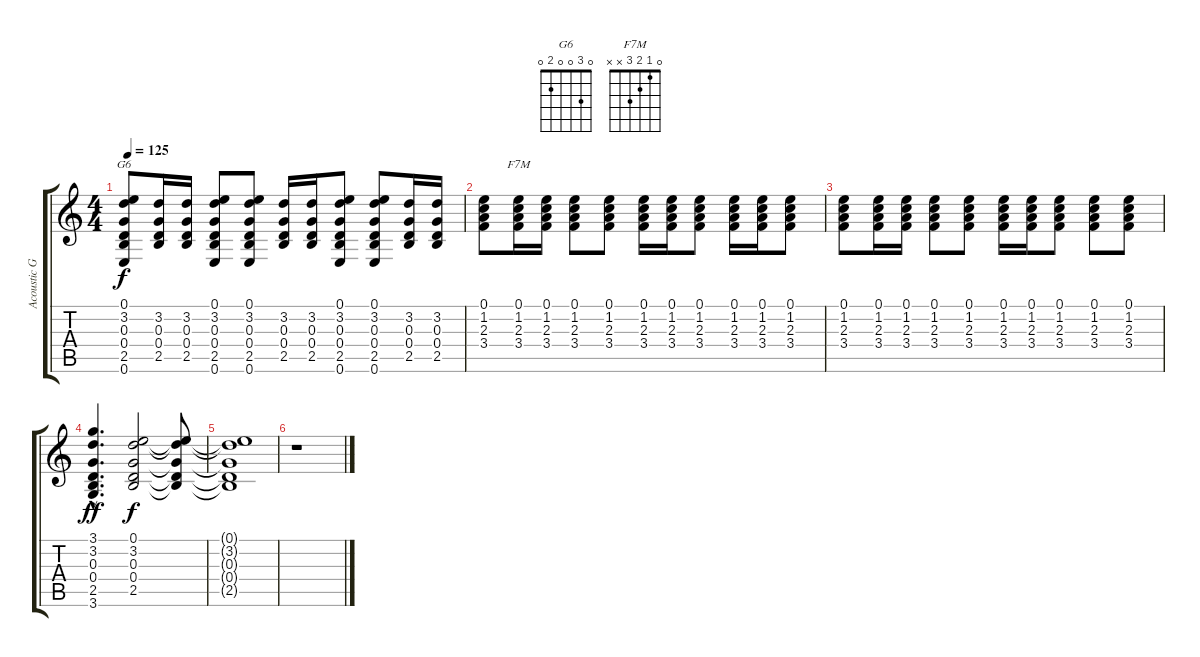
\track ("Acoustic Guitar" "Acoustic G") {instrument acousticguitarsteel}
\staff {score tabs}
\tuning (E4 B3 G3 D3 A2 E2) {hide}
\chord ("G6" 0 3 0 0 2 0)
\chord ("F7M" 0 1 2 3 x x)
\ts (4 4)
\tempo 125
\clef g2
\ks c
(0.1 3.2 0.3 0.4 2.5 0.6).8{ch "G6" dy f} (3.2 0.3 0.4 2.5).16 (3.2 0.3 0.4 2.5).16 (0.1 3.2 0.3 0.4 2.5 0.6).8 (0.1 3.2 0.3 0.4 2.5 0.6).8 (3.2 0.3 0.4 2.5).16 (3.2 0.3 0.4 2.5).16 (0.1 3.2 0.3 0.4 2.5 0.6).8 (0.1 3.2 0.3 0.4 2.5 0.6).8 (3.2 0.3 0.4 2.5).16 (3.2 0.3 0.4 2.5).16 |
(0.1 1.2 2.3 3.4).8 (0.1 1.2 2.3 3.4).16{ch "F7M"} (0.1 1.2 2.3 3.4).16 (0.1 1.2 2.3 3.4).8 (0.1 1.2 2.3 3.4).8 (0.1 1.2 2.3 3.4).16 (0.1 1.2 2.3 3.4).16 (0.1 1.2 2.3 3.4).8 (0.1 1.2 2.3 3.4).16 (0.1 1.2 2.3 3.4).16 (0.1 1.2 2.3 3.4).8 |
(0.1 1.2 2.3 3.4).8 (0.1 1.2 2.3 3.4).16 (0.1 1.2 2.3 3.4).16 (0.1 1.2 2.3 3.4).8 (0.1 1.2 2.3 3.4).8 (0.1 1.2 2.3 3.4).16 (0.1 1.2 2.3 3.4).16 (0.1 1.2 2.3 3.4).8 (0.1 1.2 2.3 3.4).8 (0.1 1.2 2.3 3.4).8 |
(3.1{hac} 3.2{hac} 0.3{hac} 0.4{hac} 2.5{hac} 3.6{hac}).4{d dy ff} (0.1 3.2 0.3 0.4 2.5).2{dy f} (0.1{t} 3.2{t} 0.3{t} 0.4{t} 2.5{t}).8 |
(0.1{t} 3.2{t} 0.3{t} 0.4{t} 2.5{t}).1 |
r.1
